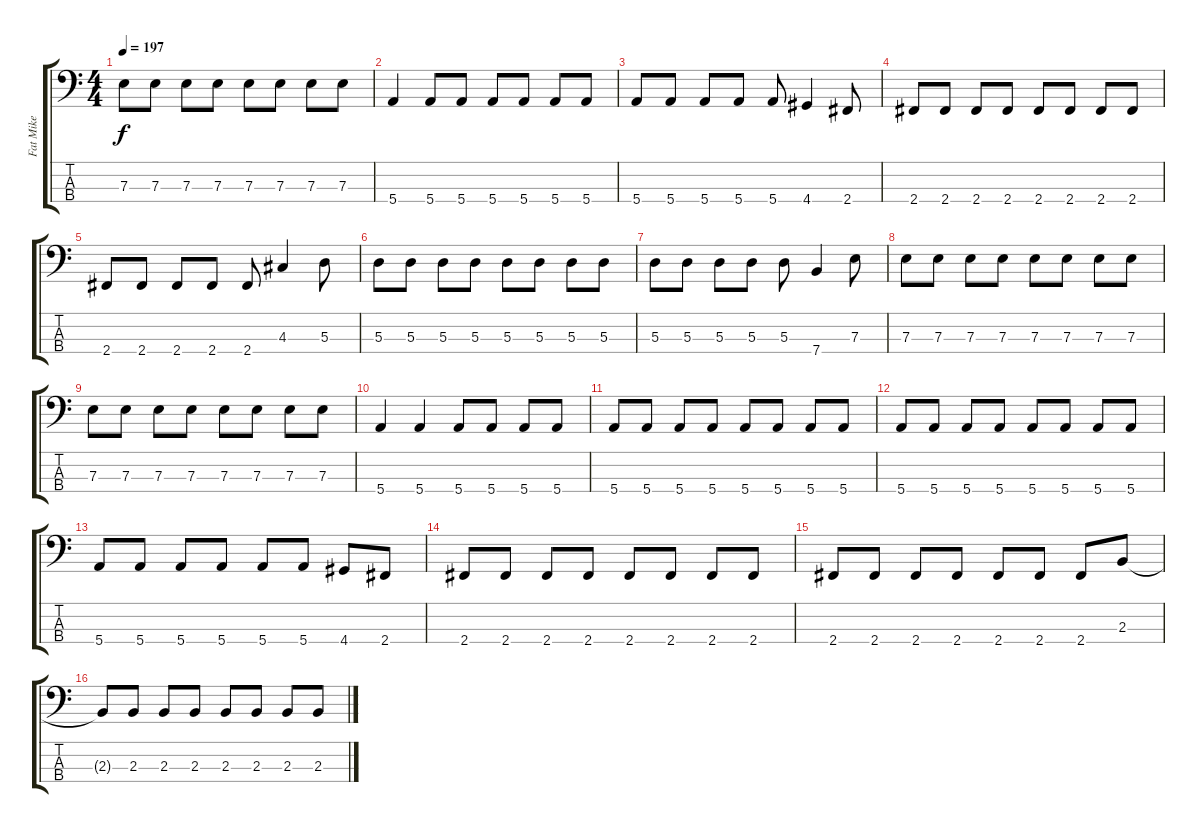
\track ("Fat Mike" "Fat Mike") {instrument electricbasspick}
\staff {score tabs}
\tuning (G2 D2 A1 E1) {hide}
\ts (4 4)
\tempo 197
\clef f4
\ks c
7.3.8{dy f} 7.3.8 7.3.8 7.3.8 7.3.8 7.3.8 7.3.8 7.3.8 |
5.4.4 5.4.8 5.4.8 5.4.8 5.4.8 5.4.8 5.4.8 |
5.4.8 5.4.8 5.4.8 5.4.8 5.4.8 4.4.4 2.4.8 |
2.4.8 2.4.8 2.4.8 2.4.8 2.4.8 2.4.8 2.4.8 2.4.8 |
2.4.8 2.4.8 2.4.8 2.4.8 2.4.8 4.3.4 5.3.8 |
5.3.8 5.3.8 5.3.8 5.3.8 5.3.8 5.3.8 5.3.8 5.3.8 |
5.3.8 5.3.8 5.3.8 5.3.8 5.3.8 7.4.4 7.3.8 |
7.3.8 7.3.8 7.3.8 7.3.8 7.3.8 7.3.8 7.3.8 7.3.8 |
7.3.8 7.3.8 7.3.8 7.3.8 7.3.8 7.3.8 7.3.8 7.3.8 |
5.4.4 5.4.4 5.4.8 5.4.8 5.4.8 5.4.8 |
5.4.8 5.4.8 5.4.8 5.4.8 5.4.8 5.4.8 5.4.8 5.4.8 |
5.4.8 5.4.8 5.4.8 5.4.8 5.4.8 5.4.8 5.4.8 5.4.8 |
5.4.8 5.4.8 5.4.8 5.4.8 5.4.8 5.4.8 4.4.8 2.4.8 |
2.4.8 2.4.8 2.4.8 2.4.8 2.4.8 2.4.8 2.4.8 2.4.8 |
2.4.8 2.4.8 2.4.8 2.4.8 2.4.8 2.4.8 2.4.8 2.3.8 |
2.3{t}.8 2.3.8 2.3.8 2.3.8 2.3.8 2.3.8 2.3.8 2.3.8
